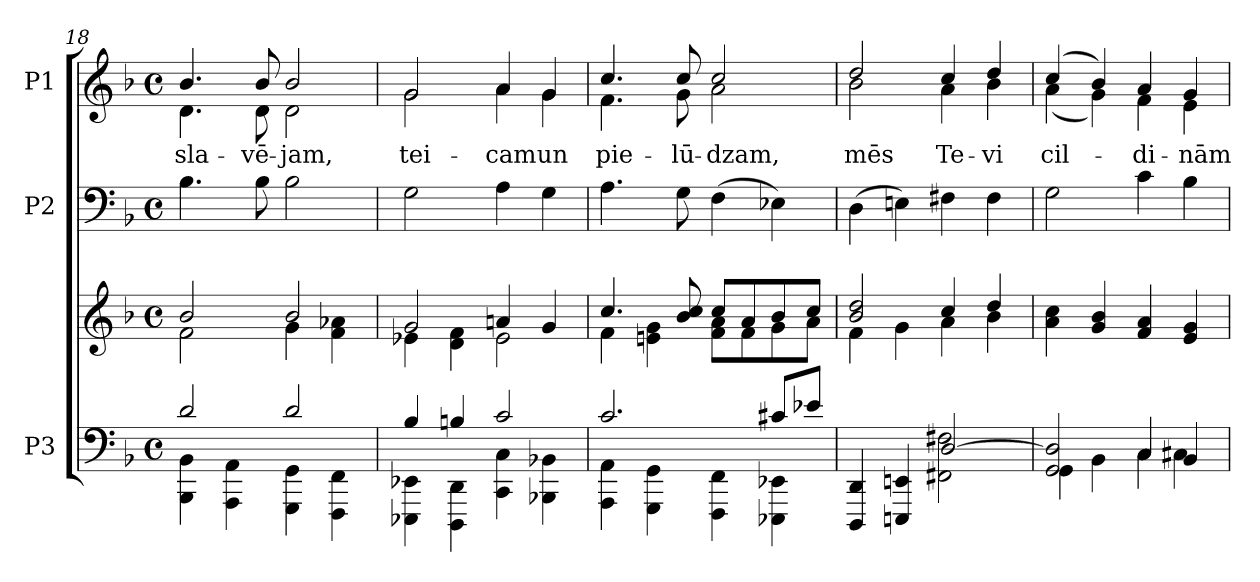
**kern	**kern	**kern	**kern	**text
*part3	*part3	*part2	*part1	*part1
*staff4	*staff3	*staff2	*staff1	*staff1
*I"P3	*	*I"P2	*I"P1	*
*clefF4	*clefG2	*clefF4	*clefG2	*
*k[b-]	*k[b-]	*k[b-]	*k[b-]	*
*F:	*F:	*F:	*F:	*
*M4/4	*M4/4	*M4/4	*M4/4	*
*met(c)	*met(c)	*met(c)	*met(c)	*
=18	=18	=18	=18	=18
*^	*^	*	*	*
!	!	!	!	!	!	!LO:LY:b:color=#000000
*	*	*	*	*	*^	*
2di/	4BBB-i\ 4BB-i	2b-i/	2fi\	4.B-i\	4.b-i/	4.di\	sla-
.	4AAAi\ 4AAi	.	.	.	.	.	.
!	!	!	!	!	!	!	!LO:LY:b:color=#000000
.	.	.	.	8B-i\	8b-i/	8di\	-vē-
!	!	!	!	!	!	!	!LO:LY:b:color=#000000
2di/	4GGGi\ 4GGi	2b-i/	4gi\	2B-i\	2b-i/	2di\	-jam,
.	4FFFi\ 4FFi	.	4fi\ 4a-Xi	.	.	.	.
=19	=19	=19	=19	=19	=19	=19	=19
!	!	!	!	!	!	!	!LO:LY:b:color=#000000
4B-i/	4EEE-Xi\ 4EE-Xi	2gi/	4e-Xi\	2Gi\	2gi/	2gi\	tei-
4Bni/	4DDDi\ 4DDi	.	4di\ 4fi	.	.	.	.
!	!	!	!	!	!	!	!LO:LY:b:color=#000000
2ci/	4CCi\ 4Ci	4ani/	2e-i\	4Ai\	4ai/	4ai\	-cam
!	!	!	!	!	!	!	!LO:LY:b:color=#000000
.	4BBB-Xi\ 4BB-Xi	4gi/	.	4Gi\	4gi/	4gi\	un
=20	=20	=20	=20	=20	=20	=20	=20
!	!	!	!	!	!	!	!LO:LY:b:color=#000000
2.ci/	4AAAi\ 4AAi	4.cci/	4fi\	4.Ai\	4.cci/	4.fi\	pie-
.	4GGGi\ 4GGi	.	4eni\ 4gi	.	.	.	.
!	!	!	!	!	!	!	!LO:LY:b:color=#000000
.	.	8b-i/ 8cci	.	8Gi\	8cci/	8gi\	-lū-
!	!	!	!	!	!	!	!LO:LY:b:color=#000000
.	4FFFi\ 4FFi	8cci/L	8fi\ 8aiL	(4Fi\	2cci/	2ai\	-dzam,
.	.	8ai/	8fi\	.	.	.	.
8c#Xi/L	4EEE-Xi\ 4EE-Xi	8b-i/	8gi\	4E-Xi\)	.	.	.
8e-Xi/J	.	8cci/J	8ai\J	.	.	.	.
!!LO:LB:g=z	!!
=21	=21	=21	=21	=21	=21	=21	=21
!	!	!	!	!	!	!	!LO:LY:b:color=#000000
4DDDi/ 4DDi	2ryy	2b-i/ 2ddi	4fi\	(4Di\	2ddi/	2b-i\	mēs
4EEEni/ 4EEni	.	.	4gi\	4Eni\)	.	.	.
!	!	!	!	!	!	!	!LO:LY:b:color=#000000
[2Di/	2FF#Xi\ 2F#Xi	4cci/	4ai\	4F#Xi\	4cci/	4ai\	Te-
!	!	!	!	!	!	!	!LO:LY:b:color=#000000
.	.	4ddi/	4b-i\	4F#i\	4ddi/	4b-i\	-vi
*	*	*v	*v	*	*	*	*
=22	=22	=22	=22	=22	=22	=22
*	*	*^	*	*	*	*
!	!	!	!	!	!	!	!LO:LY:b:color=#000000
*	*	*v	*v	*	*	*	*
2GGi/ 2Di]	4GGi\	4ai\ 4cci	2Gi\	(4cci/	(4ai\	cil-
.	4BB-i\	4gi/ 4b-i	.	4b-i/)	4gi\)	.
!	!	!	!	!	!	!LO:LY:b:color=#000000
4Ci/	4Ci\	4fi/ 4ai	4ci\	4ai/	4fi\	-di-
!	!	!	!	!	!	!LO:LY:b:color=#000000
4BB-i/	4C#Xi\	4ei/ 4gi	4B-i\	4gi/	4ei\	-nām
*v	*v	*	*	*v	*v	*
=	=	=	=	=
*-	*-	*-	*-	*-
